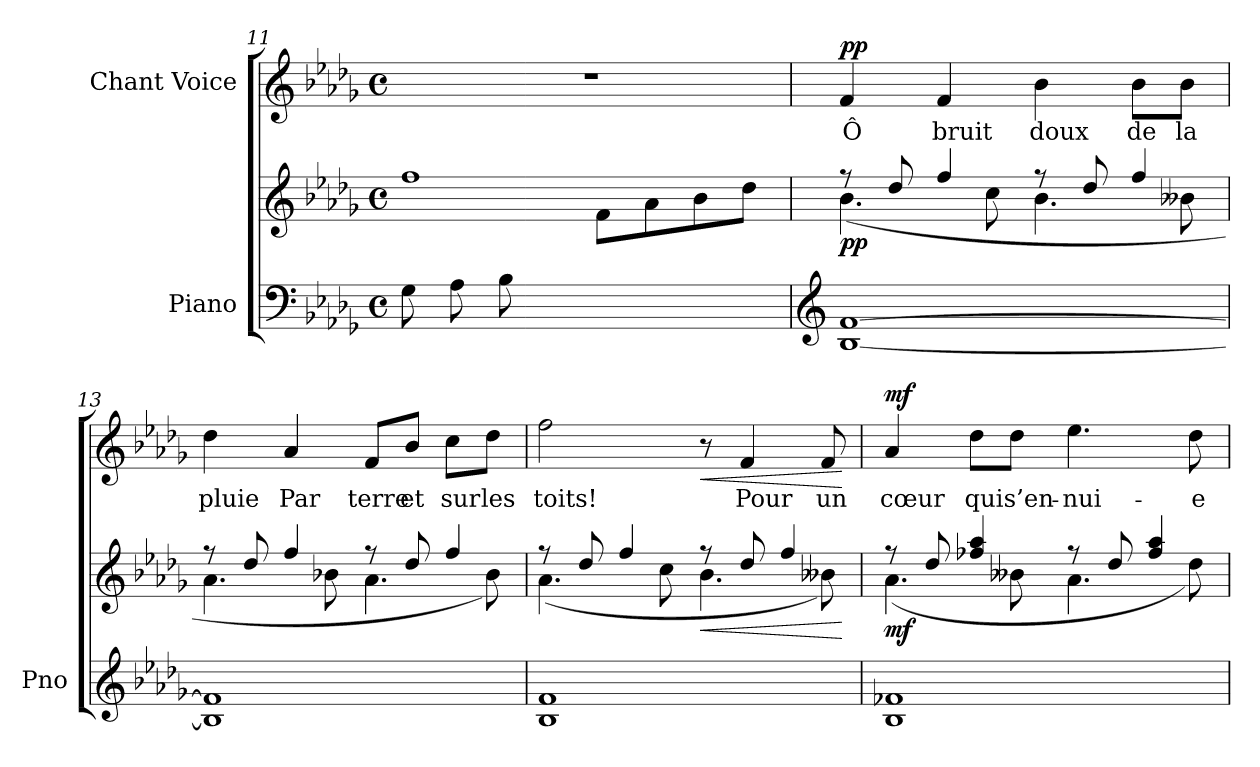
**kern	**kern	**dynam	**kern	**text	**dynam
*part2	*part2	*part2	*part1	*part1	*part1
*staff3	*staff2	*staff2/3	*staff1	*staff1	*staff1
*I"Piano	*	*	*I"Chant               Voice	*	*
*I'Pno	*	*	*	*	*
!!LO:PB:g=z
*clefF4	*clefG2	*	*clefG2	*	*
*k[b-e-a-d-g-]	*k[b-e-a-d-g-]	*	*k[b-e-a-d-g-]	*	*
*M4/4	*M4/4	*	*M4/4	*	*
*met(c)	*met(c)	*	*met(c)	*	*
=11	=11	=11	=11	=11	=11
*	*^	*	*	*	*
(8G-\L	1ff	4.ryy	.	1r	.	.
8A-\	.	.	.	.	.	.
8B-\	.	.	.	.	.	.
2ryy	.	8d-\J	.	.	.	.
.	.	8f\L	.	.	.	.
.	.	8a-\	.	.	.	.
.	.	8b-\	.	.	.	.
8ryy	.	8dd-\J)	.	.	.	.
=12	=12	=12	=12	=12	=12	=12
*clefG2	*	*	*	*	*	*
!	!	!	!LO:DY:b	!	!LO:LY:b	!LO:DY:a
[1B- [1f	8r	(4.b-\	pp	4f/	Ô	pp
.	8dd-/	.	.	.	.	.
!	!	!	!	!	!LO:LY:b	!
.	4ff/	.	.	4f/	bruit	.
.	.	8cc\	.	.	.	.
!	!	!	!	!	!LO:LY:b	!
.	8r	4.b-\	.	4b-\	doux	.
.	8dd-/	.	.	.	.	.
!	!	!	!	!	!LO:LY:b	!
.	4ff/	.	.	8b-\L	de	.
!	!	!	!	!	!LO:LY:b	!
.	.	8b--X\	.	8b-\J	la	.
=13	=13	=13	=13	=13	=13	=13
!	!	!	!	!	!LO:LY:b	!
1B-] 1f]	8r	4.a-\	.	4dd-\	pluie	.
.	8dd-/	.	.	.	.	.
!	!	!	!	!	!LO:LY:b	!
.	4ff/	.	.	4a-/	Par	.
.	.	8b-X\	.	.	.	.
!	!	!	!	!	!LO:LY:b	!
.	8r	4.a-\	.	8f/L	terre	.
!	!	!	!	!	!LO:LY:b	!
.	8dd-/	.	.	8b-/J	et	.
!	!	!	!	!	!LO:LY:b	!
.	4ff/	.	.	8cc\L	sur	.
!	!	!	!	!	!LO:LY:b	!
.	.	8b-\)	.	8dd-\J	les	.
!!LO:LB:g=z
=14	=14	=14	=14	=14	=14	=14
!	!	!	!	!	!LO:LY:b	!
1B- 1f	8r	(4.a-\	.	2ff\	toits!	.
.	8dd-/	.	.	.	.	.
.	4ff/	.	.	.	.	.
.	.	8cc\	.	.	.	.
!	!	!	!LO:HP:b	!	!	!LO:HP:b
.	8r	4.b-\	<	8r	.	<
!	!	!	!	!	!LO:LY:b	!
.	8dd-/	.	.	4f/	Pour	.
.	4ff/	.	.	.	.	.
!	!	!	!	!	!LO:LY:b	!
.	.	8b--X\)	.	8f/	un	.
*	*v	*v	*	*	*	*
.	.	[	.	.	[
=15	=15	=15	=15	=15	=15
*	*^	*	*	*	*
!	!	!	!LO:DY:b	!	!LO:LY:b	!LO:DY:a
1B- 1f-X	8r	(4.a-\	mf	4a-/	cœur	mf
.	8dd-/	.	.	.	.	.
!	!	!	!	!	!LO:LY:b	!
.	4ff-X/ 4aa-/	.	.	8dd-\L	qui	.
!	!	!	!	!	!LO:LY:b	!
.	.	8b--X\	.	8dd-\J	s’en-	.
!	!	!	!	!	!LO:LY:b	!
.	8r	4.a-\	.	4.ee-\	-nui-	.
.	8dd-/	.	.	.	.	.
.	4ff-/ 4aa-/	.	.	.	.	.
!	!	!	!	!	!LO:LY:b	!
.	.	8dd-\)	.	8dd-\	-e	.
*	*v	*v	*	*	*	*
=	=	=	=	=	=
*-	*-	*-	*-	*-	*-
